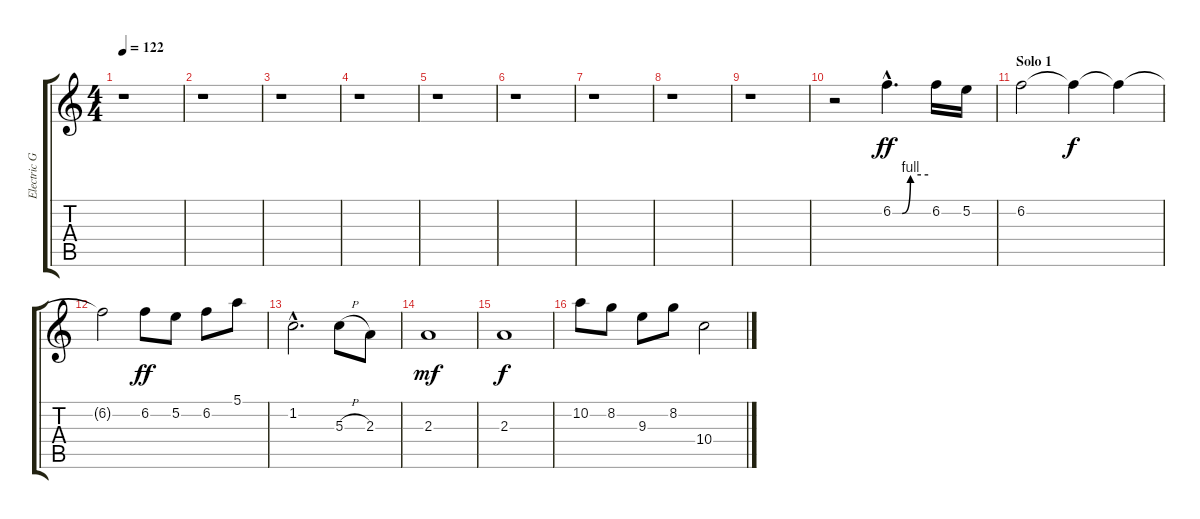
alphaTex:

\track ("Electric Guitar 1" "Electric G") {instrument overdrivenguitar}
\staff {score tabs}
\tuning (E4 B3 G3 D3 A2 E2) {hide}
\ts (4 4)
\tempo 122
\clef g2
\ks c
r.1{dy ff} |
r.1 |
r.1 |
r.1 |
r.1 |
r.1 |
r.1 |
r.1 |
r.1 |
r.2 6.2{be (custom 0 0 16 0 30 4 60 4) hac}.4{d} 6.2.16 5.2.16 |
\section ("" "Solo 1")
6.2.2 6.2{t}.4{dy f} 6.2{t}.4 |
6.2{t}.2 6.2.8{dy ff} 5.2.8 6.2.8 5.1.8 |
1.2{hac}.2{d} 5.3{h}.8 2.3.8 |
2.3.1{dy mf} |
2.3.1{dy f} |
10.2.8 8.2.8 9.3.8 8.2.8 10.4.2
